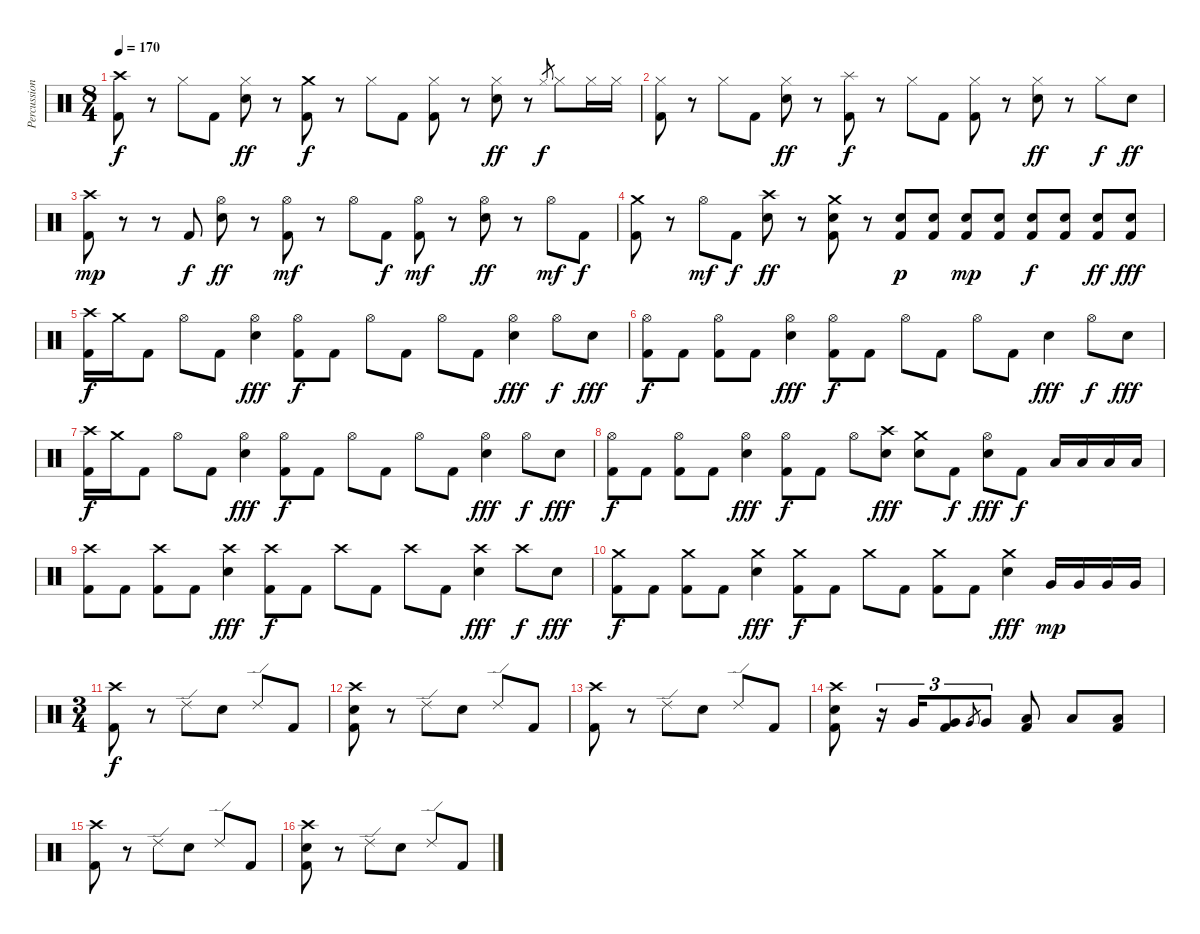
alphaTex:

\track ("Percussion" "Percussion") {instrument percussion}
\staff {score}
\articulation defaults
\ts (8 4)
\tempo 170
\clef neutral
\ks c
("Crash high (hit)" "Kick (hit) 2").8{dy f} r.8 "Hi-Hat (closed)".8 "Kick (hit) 2".8 ("Hi-Hat (closed)" "Electric Snare (hit)").8{dy ff} r.8 ("Crash medium (hit)" "Kick (hit) 2").8{dy f} r.8 "Hi-Hat (closed)".8 "Kick (hit) 2".8 ("Hi-Hat (closed)" "Kick (hit) 2").8 r.8 ("Hi-Hat (closed)" "Electric Snare (hit)").8{dy ff} r.8 "Hi-Hat (closed)".8{gr dy f} "Hi-Hat (closed)".8 "Hi-Hat (closed)".16 "Hi-Hat (closed)".16 |
("Hi-Hat (closed)" "Kick (hit) 2").8 r.8 "Hi-Hat (closed)".8 "Kick (hit) 2".8 ("Hi-Hat (closed)" "Electric Snare (hit)").8{dy ff} r.8 ("Splash (hit)" "Kick (hit) 2").8{dy f} r.8 "Hi-Hat (closed)".8 "Kick (hit) 2".8 ("Hi-Hat (closed)" "Kick (hit) 2").8 r.8 ("Hi-Hat (closed)" "Electric Snare (hit)").8{dy ff} r.8 "Hi-Hat (closed)".8{dy f} "Electric Snare (hit)".8{dy ff} |
("Crash high (hit)" "Kick (hit) 2").8{dy mp} r.8 r.8 "Kick (hit) 2".8{dy f} ("Hi-Hat (open)" "Electric Snare (hit)").8{dy ff} r.8 ("Hi-Hat (open)" "Kick (hit) 2").8{dy mf} r.8 "Hi-Hat (open)".8 "Kick (hit) 2".8{dy f} ("Hi-Hat (open)" "Kick (hit) 2").8{dy mf} r.8 ("Hi-Hat (open)" "Electric Snare (hit)").8{dy ff} r.8 "Hi-Hat (open)".8{dy mf} "Kick (hit) 2".8{dy f} |
("Crash medium (hit)" "Kick (hit) 2").8 r.8 "Hi-Hat (open)".8{dy mf} "Kick (hit) 2".8{dy f} ("Crash high (hit)" "Electric Snare (hit)").8{dy ff} r.8 ("Crash medium (hit)" "Kick (hit) 2" "Electric Snare (hit)").8 r.8 ("Kick (hit) 2" "Electric Snare (hit)").8{dy p} ("Kick (hit) 2" "Electric Snare (hit)").8 ("Kick (hit) 2" "Electric Snare (hit)").8{dy mp} ("Kick (hit) 2" "Electric Snare (hit)").8 ("Kick (hit) 2" "Electric Snare (hit)").8{dy f} ("Kick (hit) 2" "Electric Snare (hit)").8 ("Kick (hit) 2" "Electric Snare (hit)").8{dy ff} ("Kick (hit) 2" "Electric Snare (hit)").8{dy fff} |
("Kick (hit) 2" "Crash high (hit)").16{dy f} "Crash medium (hit)".16 "Kick (hit) 2".8 "Hi-Hat (open)".8 "Kick (hit) 2".8 ("Hi-Hat (open)" "Electric Snare (hit)").4{dy fff} ("Kick (hit) 2" "Hi-Hat (open)").8{dy f} "Kick (hit) 2".8 "Hi-Hat (open)".8 "Kick (hit) 2".8 "Hi-Hat (open)".8 "Kick (hit) 2".8 ("Hi-Hat (open)" "Electric Snare (hit)").4{dy fff} "Hi-Hat (open)".8{dy f} "Electric Snare (hit)".8{dy fff} |
("Kick (hit) 2" "Hi-Hat (open)").8{dy f} "Kick (hit) 2".8 ("Kick (hit) 2" "Hi-Hat (open)").8 "Kick (hit) 2".8 ("Hi-Hat (open)" "Electric Snare (hit)").4{dy fff} ("Kick (hit) 2" "Hi-Hat (open)").8{dy f} "Kick (hit) 2".8 "Hi-Hat (open)".8 "Kick (hit) 2".8 "Hi-Hat (open)".8 "Kick (hit) 2".8 "Electric Snare (hit)".4{dy fff} "Hi-Hat (open)".8{dy f} "Electric Snare (hit)".8{dy fff} |
("Kick (hit) 2" "Crash high (hit)").16{dy f} "Crash medium (hit)".16 "Kick (hit) 2".8 "Hi-Hat (open)".8 "Kick (hit) 2".8 ("Hi-Hat (open)" "Electric Snare (hit)").4{dy fff} ("Kick (hit) 2" "Hi-Hat (open)").8{dy f} "Kick (hit) 2".8 "Hi-Hat (open)".8 "Kick (hit) 2".8 "Hi-Hat (open)".8 "Kick (hit) 2".8 ("Hi-Hat (open)" "Electric Snare (hit)").4{dy fff} "Hi-Hat (open)".8{dy f} "Electric Snare (hit)".8{dy fff} |
("Kick (hit) 2" "Hi-Hat (open)").8{dy f} "Kick (hit) 2".8 ("Kick (hit) 2" "Hi-Hat (open)").8 "Kick (hit) 2".8 ("Hi-Hat (open)" "Electric Snare (hit)").4{dy fff} ("Kick (hit) 2" "Hi-Hat (open)").8{dy f} "Kick (hit) 2".8 "Hi-Hat (open)".8 ("Crash high (hit)" "Electric Snare (hit)").8{dy fff} ("Crash medium (hit)" "Electric Snare (hit)").8 "Kick (hit) 2".8{dy f} ("Hi-Hat (open)" "Electric Snare (hit)").8{dy fff} "Kick (hit) 2".8{dy f} "Low Floor Tom (hit)".16 "Low Floor Tom (hit)".16 "Low Floor Tom (hit)".16 "Low Floor Tom (hit)".16 |
("Kick (hit) 2" "Crash high (hit)").8 "Kick (hit) 2".8 ("Kick (hit) 2" "Crash high (hit)").8 "Kick (hit) 2".8 ("Crash high (hit)" "Electric Snare (hit)").4{dy fff} ("Kick (hit) 2" "Crash high (hit)").8{dy f} "Kick (hit) 2".8 "Crash high (hit)".8 "Kick (hit) 2".8 "Crash high (hit)".8 "Kick (hit) 2".8 ("Crash high (hit)" "Electric Snare (hit)").4{dy fff} "Crash high (hit)".8{dy f} "Electric Snare (hit)".8{dy fff} |
("Kick (hit) 2" "Crash medium (hit)").8{dy f} "Kick (hit) 2".8 ("Kick (hit) 2" "Crash medium (hit)").8 "Kick (hit) 2".8 ("Crash medium (hit)" "Electric Snare (hit)").4{dy fff} ("Kick (hit) 2" "Crash medium (hit)").8{dy f} "Kick (hit) 2".8 "Crash medium (hit)".8 "Kick (hit) 2".8 ("Kick (hit) 2" "Crash medium (hit)").8 "Kick (hit) 2".8 ("Crash medium (hit)" "Electric Snare (hit)").4{dy fff} "Very Low Tom (hit)".16{dy mp} "Very Low Tom (hit)".16 "Very Low Tom (hit)".16 "Very Low Tom (hit)".16 |
\ts (3 4)
("Crash high (hit)" "Kick (hit) 2").8{dy f} r.8 "Ride (edge) 2".8 "Electric Snare (hit)".8 "Ride (edge) 2".8 "Kick (hit) 2".8 |
("Crash high (hit)" "Electric Snare (hit)" "Kick (hit) 2").8 r.8 "Ride (edge) 2".8 "Electric Snare (hit)".8 "Ride (edge) 2".8 "Kick (hit) 2".8 |
("Crash high (hit)" "Kick (hit) 2").8 r.8 "Ride (edge) 2".8 "Electric Snare (hit)".8 "Ride (edge) 2".8 "Kick (hit) 2".8 |
("Crash high (hit)" "Electric Snare (hit)" "Kick (hit) 2").8 r.16{tu (3 2)} "Very Low Tom (hit)".16{tu (3 2)} ("Very Low Tom (hit)" "Kick (hit) 2").8{tu (3 2)} "Very Low Tom (hit)".8{gr} "Very Low Tom (hit)".8{tu (3 2)} ("Low Floor Tom (hit)" "Kick (hit) 2").8 "Low Floor Tom (hit)".8 ("Low Floor Tom (hit)" "Kick (hit) 2").8 |
("Crash high (hit)" "Kick (hit) 2").8 r.8 "Ride (edge) 2".8 "Electric Snare (hit)".8 "Ride (edge) 2".8 "Kick (hit) 2".8 |
("Crash high (hit)" "Electric Snare (hit)" "Kick (hit) 2").8 r.8 "Ride (edge) 2".8 "Electric Snare (hit)".8 "Ride (edge) 2".8 "Kick (hit) 2".8
